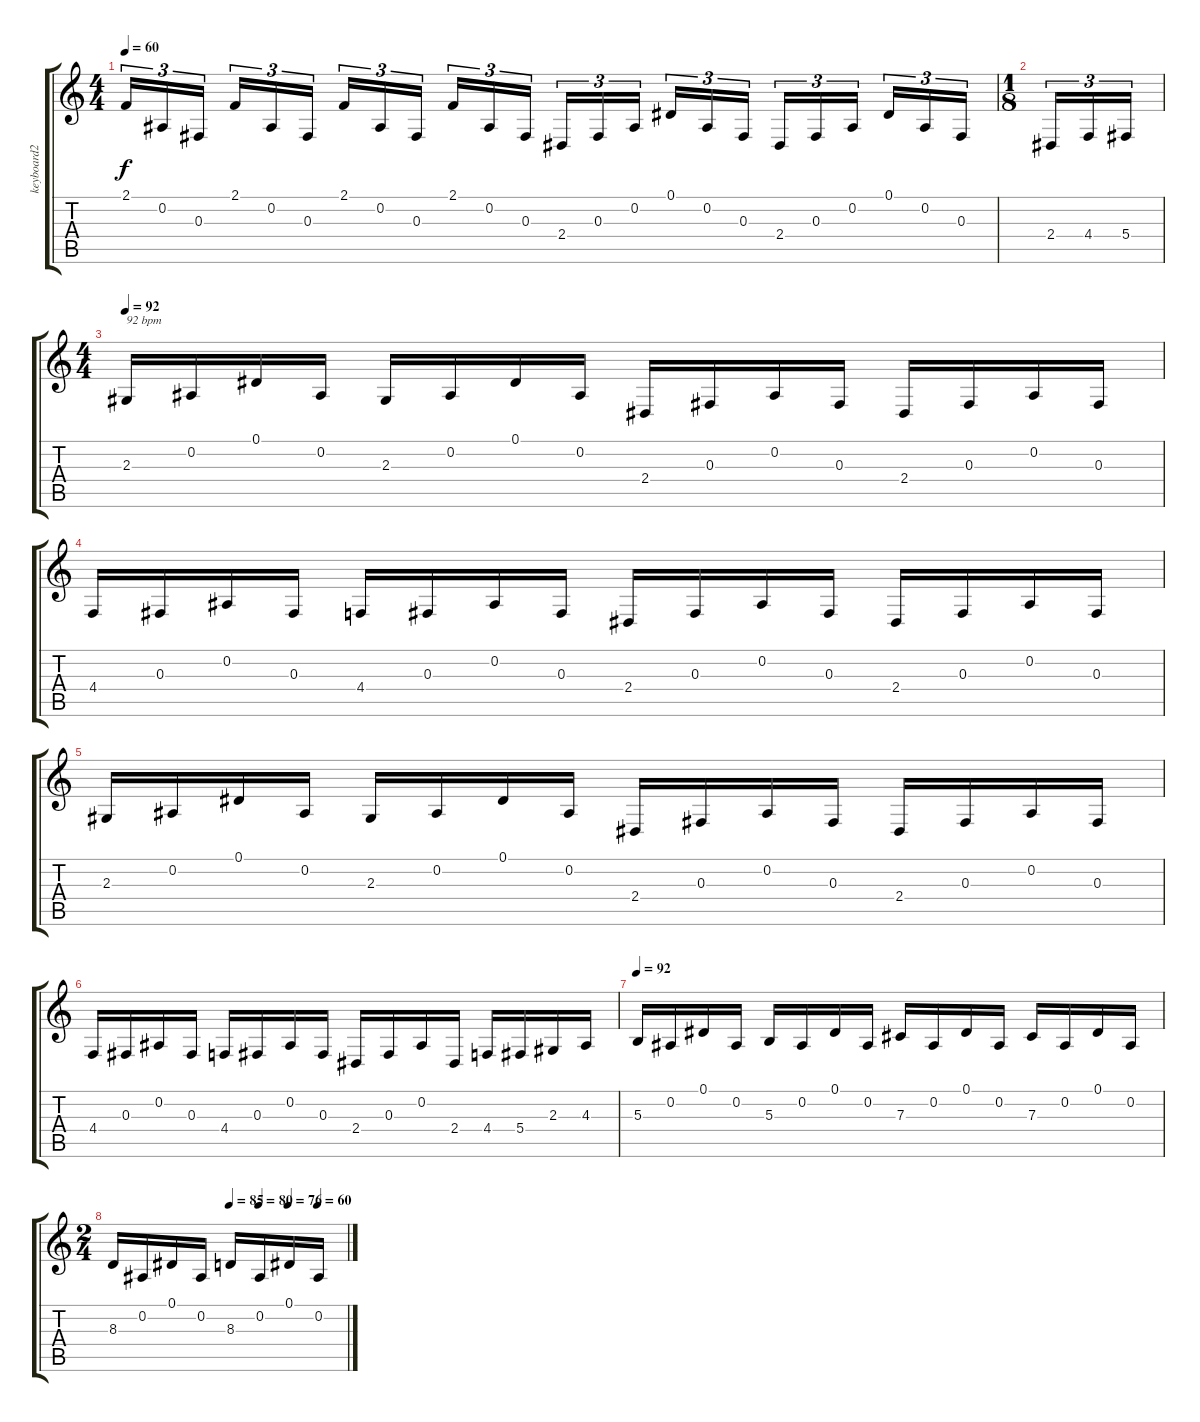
\track ("keyboard2" "keyboard2") {instrument fx7echoes}
\staff {score tabs}
\tuning (Eb4 Bb3 Gb3 Db3 Ab2 Eb2) {hide}
\ts (4 4)
\tempo 60
\clef g2
\ks c
2.1.16{tu (3 2) dy f} 0.2.16{tu (3 2)} 0.3.16{tu (3 2)} 2.1.16{tu (3 2)} 0.2.16{tu (3 2)} 0.3.16{tu (3 2)} 2.1.16{tu (3 2)} 0.2.16{tu (3 2)} 0.3.16{tu (3 2)} 2.1.16{tu (3 2)} 0.2.16{tu (3 2)} 0.3.16{tu (3 2)} 2.4.16{tu (3 2)} 0.3.16{tu (3 2)} 0.2.16{tu (3 2)} 0.1.16{tu (3 2)} 0.2.16{tu (3 2)} 0.3.16{tu (3 2)} 2.4.16{tu (3 2)} 0.3.16{tu (3 2)} 0.2.16{tu (3 2)} 0.1.16{tu (3 2)} 0.2.16{tu (3 2)} 0.3.16{tu (3 2)} |
\ts (1 8)
2.4.16{tu (3 2)} 4.4.16{tu (3 2)} 5.4.16{tu (3 2)} |
\ts (4 4)
\tempo 92
2.3.16{txt "92 bpm"} 0.2.16 0.1.16 0.2.16 2.3.16 0.2.16 0.1.16 0.2.16 2.4.16 0.3.16 0.2.16 0.3.16 2.4.16 0.3.16 0.2.16 0.3.16 |
4.4.16 0.3.16 0.2.16 0.3.16 4.4.16 0.3.16 0.2.16 0.3.16 2.4.16 0.3.16 0.2.16 0.3.16 2.4.16 0.3.16 0.2.16 0.3.16 |
2.3.16 0.2.16 0.1.16 0.2.16 2.3.16 0.2.16 0.1.16 0.2.16 2.4.16 0.3.16 0.2.16 0.3.16 2.4.16 0.3.16 0.2.16 0.3.16 |
4.4.16 0.3.16 0.2.16 0.3.16 4.4.16 0.3.16 0.2.16 0.3.16 2.4.16 0.3.16 0.2.16 2.4.16 4.4.16 5.4.16 2.3.16 4.3.16 |
\tempo 92
5.3.16 0.2.16 0.1.16 0.2.16 5.3.16 0.2.16 0.1.16 0.2.16 7.3.16 0.2.16 0.1.16 0.2.16 7.3.16 0.2.16 0.1.16 0.2.16 |
\ts (2 4)
\tempo (85 0.5)
\tempo (80 0.625)
\tempo (76 0.75)
\tempo (60 0.875)
8.3.16 0.2.16 0.1.16 0.2.16 8.3.16 0.2.16 0.1.16 0.2.16
